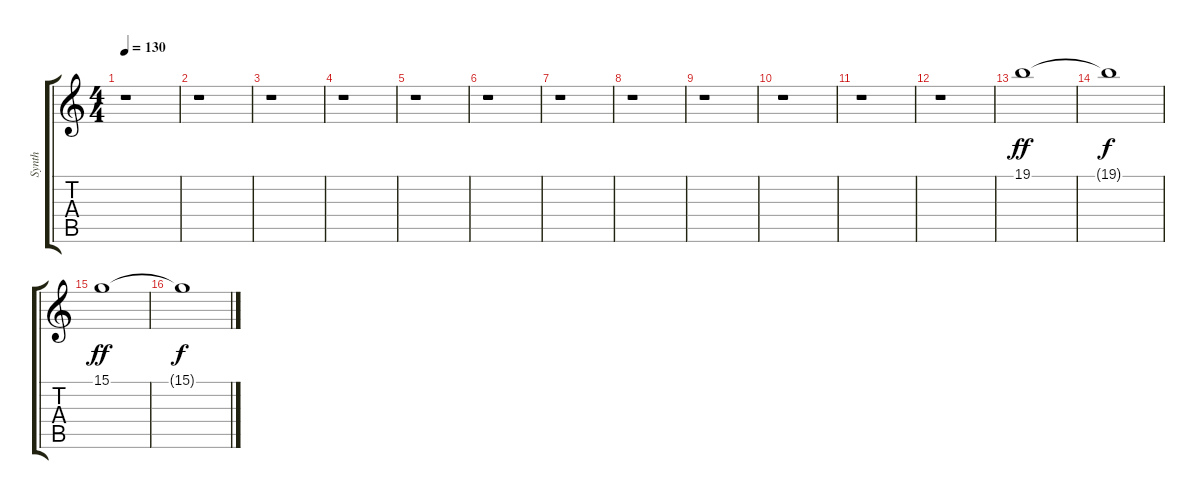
\track ("Synth" "Synth") {instrument synthstrings2}
\staff {score tabs}
\tuning (E4 B3 G3 D3 A2 E2) {hide}
\ts (4 4)
\tempo 130
\clef g2
\ks c
r.1{dy f} |
r.1 |
r.1 |
r.1 |
r.1 |
r.1 |
r.1 |
r.1 |
r.1 |
r.1 |
r.1 |
r.1 |
19.1.1{dy ff} |
19.1{t}.1{dy f} |
15.1.1{dy ff} |
15.1{t}.1{dy f}
